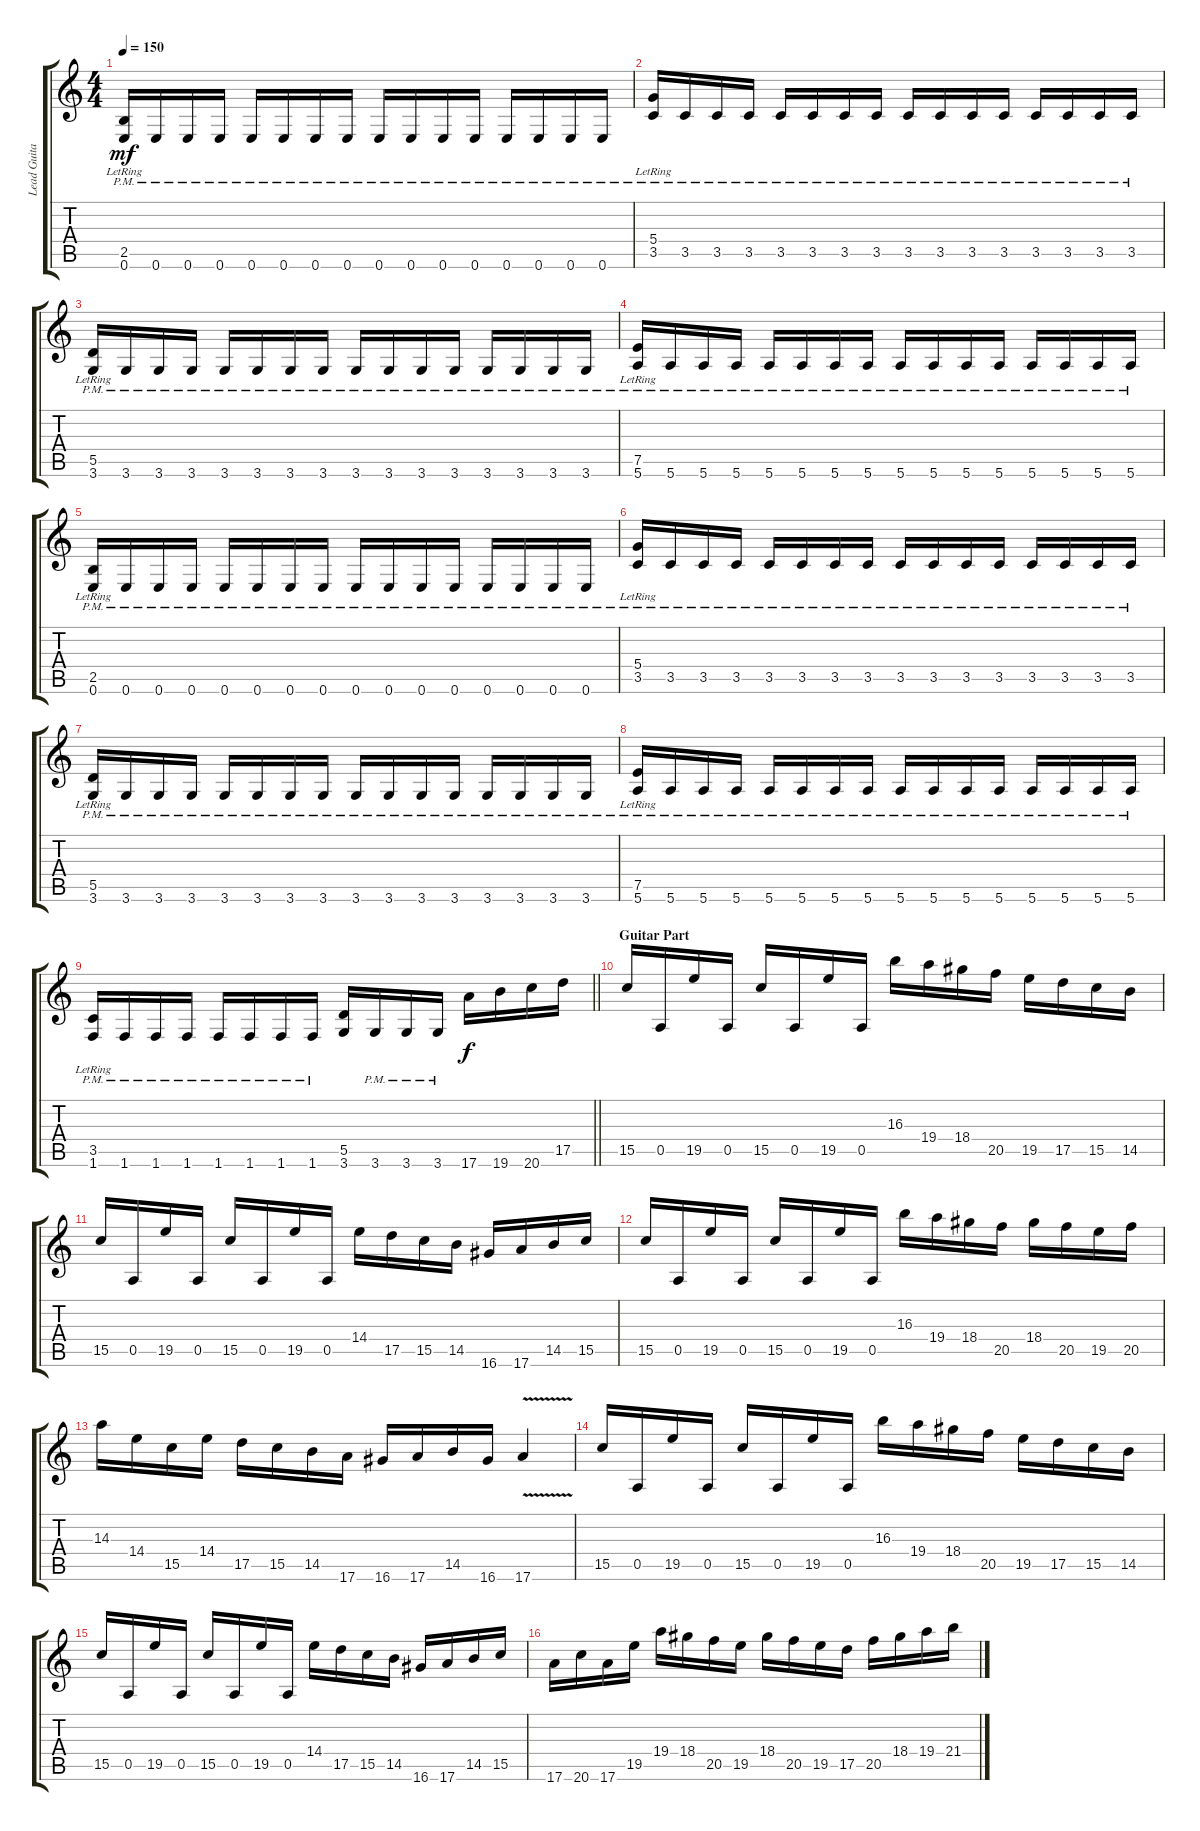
\track ("Lead Guitar" "Lead Guita") {instrument distortionguitar}
\staff {score tabs}
\tuning (E4 B3 G3 D3 A2 E2) {hide}
\ts (4 4)
\tempo 150
\clef g2
\ks c
(2.5{lr} 0.6{pm}).16{dy mf} 0.6{pm}.16 0.6{pm}.16 0.6{pm}.16 0.6{pm}.16 0.6{pm}.16 0.6{pm}.16 0.6{pm}.16 0.6{pm}.16 0.6{pm}.16 0.6{pm}.16 0.6{pm}.16 0.6{pm}.16 0.6{pm}.16 0.6{pm}.16 0.6{pm}.16 |
(5.4{lr} 3.5{pm}).16 3.5{pm}.16 3.5{pm}.16 3.5{pm}.16 3.5{pm}.16 3.5{pm}.16 3.5{pm}.16 3.5{pm}.16 3.5{pm}.16 3.5{pm}.16 3.5{pm}.16 3.5{pm}.16 3.5{pm}.16 3.5{pm}.16 3.5{pm}.16 3.5{pm}.16 |
(5.5{lr} 3.6{pm}).16 3.6{pm}.16 3.6{pm}.16 3.6{pm}.16 3.6{pm}.16 3.6{pm}.16 3.6{pm}.16 3.6{pm}.16 3.6{pm}.16 3.6{pm}.16 3.6{pm}.16 3.6{pm}.16 3.6{pm}.16 3.6{pm}.16 3.6{pm}.16 3.6{pm}.16 |
(7.5{lr} 5.6{pm}).16 5.6{pm}.16 5.6{pm}.16 5.6{pm}.16 5.6{pm}.16 5.6{pm}.16 5.6{pm}.16 5.6{pm}.16 5.6{pm}.16 5.6{pm}.16 5.6{pm}.16 5.6{pm}.16 5.6{pm}.16 5.6{pm}.16 5.6{pm}.16 5.6{pm}.16 |
(2.5{lr} 0.6{pm}).16 0.6{pm}.16 0.6{pm}.16 0.6{pm}.16 0.6{pm}.16 0.6{pm}.16 0.6{pm}.16 0.6{pm}.16 0.6{pm}.16 0.6{pm}.16 0.6{pm}.16 0.6{pm}.16 0.6{pm}.16 0.6{pm}.16 0.6{pm}.16 0.6{pm}.16 |
(5.4{lr} 3.5{pm}).16 3.5{pm}.16 3.5{pm}.16 3.5{pm}.16 3.5{pm}.16 3.5{pm}.16 3.5{pm}.16 3.5{pm}.16 3.5{pm}.16 3.5{pm}.16 3.5{pm}.16 3.5{pm}.16 3.5{pm}.16 3.5{pm}.16 3.5{pm}.16 3.5{pm}.16 |
(5.5{lr} 3.6{pm}).16 3.6{pm}.16 3.6{pm}.16 3.6{pm}.16 3.6{pm}.16 3.6{pm}.16 3.6{pm}.16 3.6{pm}.16 3.6{pm}.16 3.6{pm}.16 3.6{pm}.16 3.6{pm}.16 3.6{pm}.16 3.6{pm}.16 3.6{pm}.16 3.6{pm}.16 |
(7.5{lr} 5.6{pm}).16 5.6{pm}.16 5.6{pm}.16 5.6{pm}.16 5.6{pm}.16 5.6{pm}.16 5.6{pm}.16 5.6{pm}.16 5.6{pm}.16 5.6{pm}.16 5.6{pm}.16 5.6{pm}.16 5.6{pm}.16 5.6{pm}.16 5.6{pm}.16 5.6{pm}.16 |
\barLineRight lightlight
(3.5{lr} 1.6{pm}).16 1.6{pm}.16 1.6{pm}.16 1.6{pm}.16 1.6{pm}.16 1.6{pm}.16 1.6{pm}.16 1.6{pm}.16 (5.5 3.6).16 3.6{pm}.16 3.6{pm}.16 3.6{pm}.16 17.6.16{dy f} 19.6.16 20.6.16 17.5.16 |
\section ("" "Guitar Part")
15.5.16 0.5.16 19.5.16 0.5.16 15.5.16 0.5.16 19.5.16 0.5.16 16.3.16 19.4.16 18.4.16 20.5.16 19.5.16 17.5.16 15.5.16 14.5.16 |
15.5.16 0.5.16 19.5.16 0.5.16 15.5.16 0.5.16 19.5.16 0.5.16 14.4.16 17.5.16 15.5.16 14.5.16 16.6.16 17.6.16 14.5.16 15.5.16 |
15.5.16 0.5.16 19.5.16 0.5.16 15.5.16 0.5.16 19.5.16 0.5.16 16.3.16 19.4.16 18.4.16 20.5.16 18.4.16 20.5.16 19.5.16 20.5.16 |
14.3.16 14.4.16 15.5.16 14.4.16 17.5.16 15.5.16 14.5.16 17.6.16 16.6.16 17.6.16 14.5.16 16.6.16 17.6{v}.4 |
15.5.16 0.5.16 19.5.16 0.5.16 15.5.16 0.5.16 19.5.16 0.5.16 16.3.16 19.4.16 18.4.16 20.5.16 19.5.16 17.5.16 15.5.16 14.5.16 |
15.5.16 0.5.16 19.5.16 0.5.16 15.5.16 0.5.16 19.5.16 0.5.16 14.4.16 17.5.16 15.5.16 14.5.16 16.6.16 17.6.16 14.5.16 15.5.16 |
17.6.16 20.6.16 17.6.16 19.5.16 19.4.16 18.4.16 20.5.16 19.5.16 18.4.16 20.5.16 19.5.16 17.5.16 20.5.16 18.4.16 19.4.16 21.4.16
